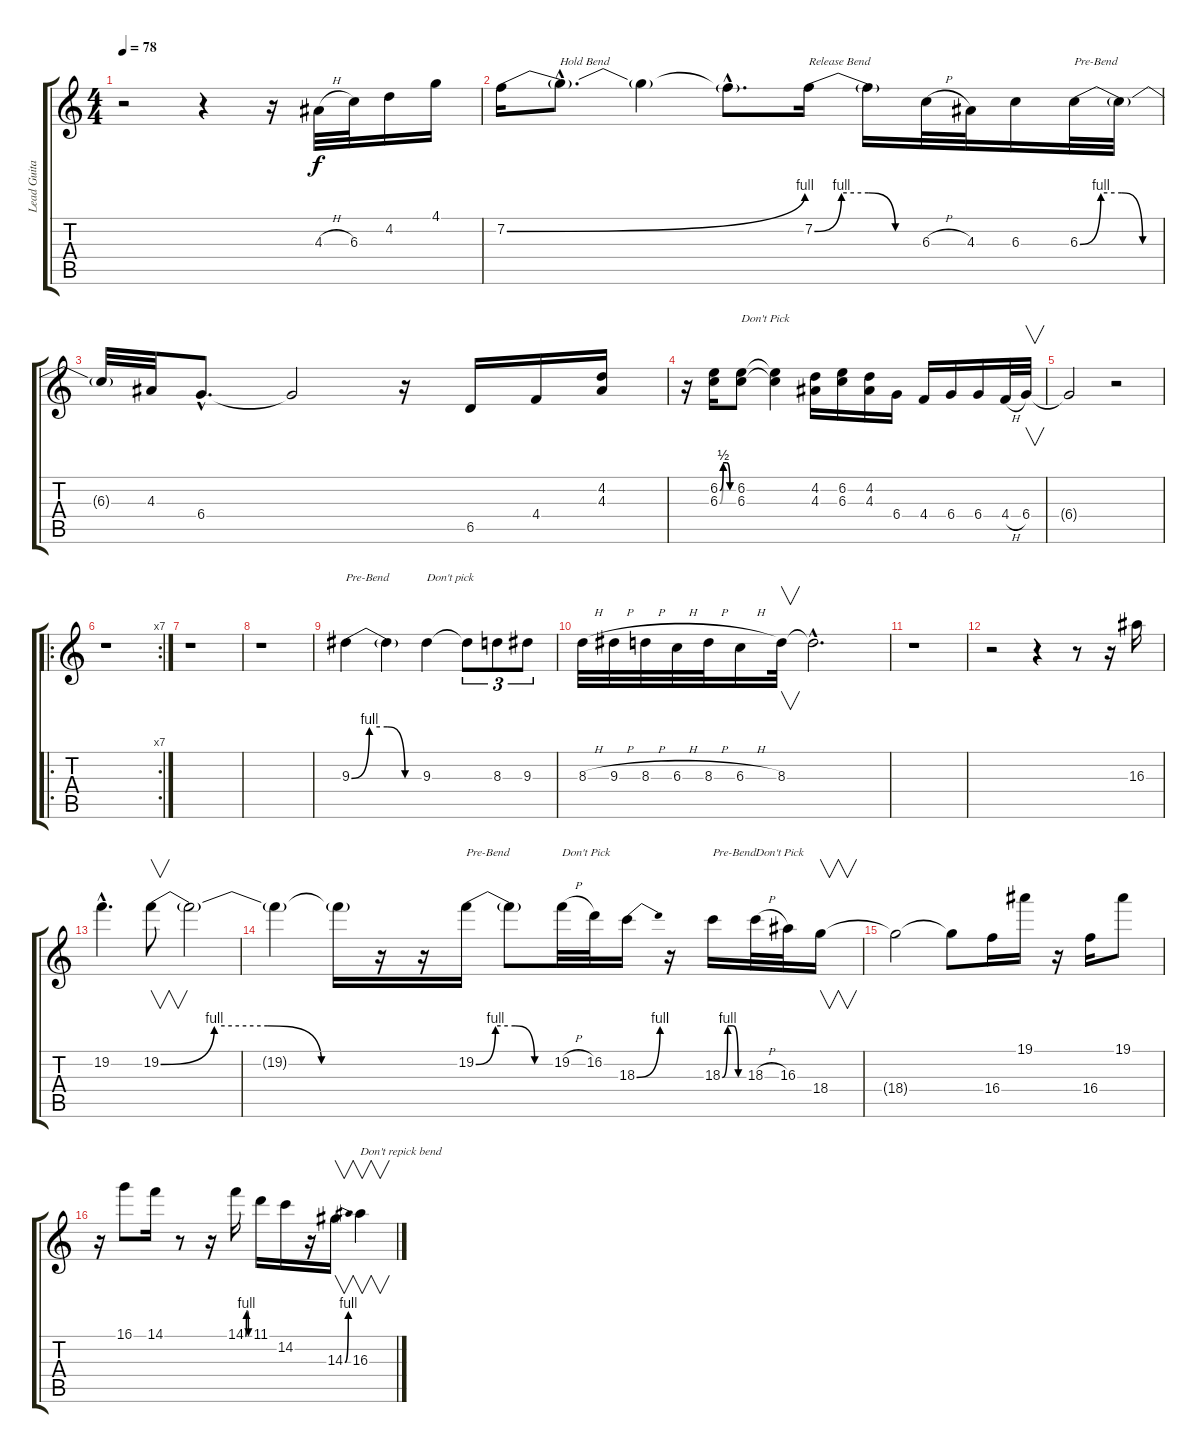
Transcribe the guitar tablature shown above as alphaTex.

\track ("Lead Guitar" "Lead Guita") {instrument overdrivenguitar}
\staff {score tabs}
\tuning (Eb4 Bb3 Gb3 Db3 Ab2 Eb2) {hide}
\ts (4 4)
\tempo 78
\clef g2
\ks c
r.2{dy f instrument overdrivenguitar} r.4 r.16 4.3{h}.32 6.3.32 4.2.16 4.1.16 |
7.2{be (bend 0 0 60 4)}.16 7.2{hac t}.8{d txt "Hold Bend"} 7.2{t}.4 7.2{hac t}.8{d} 7.2{be (custom 0 0 15 4 30 4 45 0 60 0)}.16{txt "Release Bend"} 7.2{t}.16 6.3{h}.32 4.3.32 6.3.16 6.3{be (custom 0 0 15 4 30 4 45 0 60 0)}.32{txt "Pre-Bend"} 6.3{t}.32 |
6.3{t}.32 4.3.32 6.4{hac}.8{d} 6.4{t}.2 r.16 6.5.16 4.4.16 (4.2 4.3).16 |
r.16 (6.2{be (custom 0 0 15 2 30 2 45 0 60 0)} 6.3{be (custom 0 0 15 2 30 2 45 0 60 0)}).16 (6.2 6.3).8{txt "Don't Pick"} (6.2{t} 6.3{t}).4 (4.2 4.3).16 (6.2 6.3).16 (4.2 4.3).16 6.4.16 4.4.16 6.4.16 6.4.16 4.4{h}.32 6.4.32{v} |
6.4{t}.2 r.2 |
\ro
\rc 7
r.1 |
r.1 |
r.1 |
9.3{be (custom 0 0 15 4 30 4 45 0 60 0)}.4{txt "Pre-Bend"} 9.3{t}.4 9.3.4{txt "Don't pick"} 9.3{t}.8{tu (3 2)} 8.3.8{tu (3 2)} 9.3.8{tu (3 2)} |
8.3{h}.32 9.3{h}.32 8.3{h}.32 6.3{h}.32 8.3{h}.32 6.3{h}.16 8.3.32{v} 8.3{hac t}.2{d} |
r.1 |
r.2 r.4 r.8 r.16 16.3.16 |
19.2{hac}.4{d} 19.2{be (custom 0 0 15 4 30 4 45 0 60 0)}.8{v} 19.2{t}.2 |
19.2{t}.4 19.2{t}.16 r.16 r.16 19.2{be (custom 0 0 15 4 30 4 45 0 60 0)}.16{txt "Pre-Bend"} 19.2{t}.8 19.2{h}.32{txt "Don't Pick"} 16.2.32 18.3{be (bend 0 0 60 4)}.16 r.16 18.3{be (custom 0 0 15 4 30 4 45 0 60 0)}.16{txt "Pre-Bend"} 18.3{h}.32{txt "Don't Pick"} 16.3.32 18.4.16{v} |
18.4{t}.2 18.4{t}.8 16.4.16 19.1.16 r.16 16.4.16 19.1.8 |
r.16 16.1.8 14.1.16 r.8 r.16 14.1{be (custom 0 0 15 4 30 4 45 0 60 0)}.16 11.1.16 14.2.16 r.16 14.3{be (bend 0 0 60 4)}.16{v} 16.3.4{v txt "Don't repick bend"}
